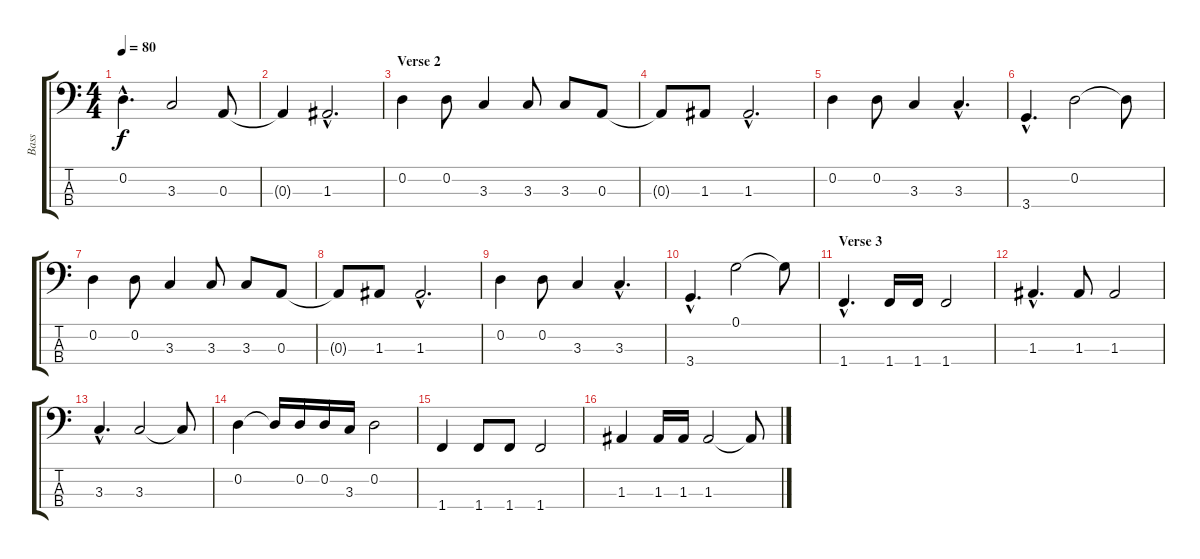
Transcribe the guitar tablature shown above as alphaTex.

\track ("Bass" "Bass") {instrument electricbassfinger}
\staff {score tabs}
\tuning (G2 D2 A1 E1) {hide}
\ts (4 4)
\tempo 80
\clef f4
\ks c
0.2{hac t}.4{d dy f} 3.3.2 0.3.8 |
0.3{t}.4 1.3{hac}.2{d} |
\section ("" "Verse 2")
0.2.4 0.2.8 3.3.4 3.3.8 3.3.8 0.3.8 |
0.3{t}.8 1.3.8 1.3{hac}.2{d} |
0.2.4 0.2.8 3.3.4 3.3{hac}.4{d} |
3.4{hac}.4{d} 0.2.2 0.2{t}.8 |
0.2.4 0.2.8 3.3.4 3.3.8 3.3.8 0.3.8 |
0.3{t}.8 1.3.8 1.3{hac}.2{d} |
0.2.4 0.2.8 3.3.4 3.3{hac}.4{d} |
3.4{hac}.4{d} 0.1.2 0.1{t}.8 |
\section ("" "Verse 3")
1.4{hac}.4{d} 1.4.16 1.4.16 1.4.2 |
1.3{hac}.4{d} 1.3.8 1.3.2 |
3.3{hac}.4{d} 3.3.2 3.3{t}.8 |
0.2.4 0.2{t}.16 0.2.16 0.2.16 3.3.16 0.2.2 |
1.4.4 1.4.8 1.4.8 1.4.2 |
1.3.4 1.3.16 1.3.16 1.3.2 1.3{t}.8
